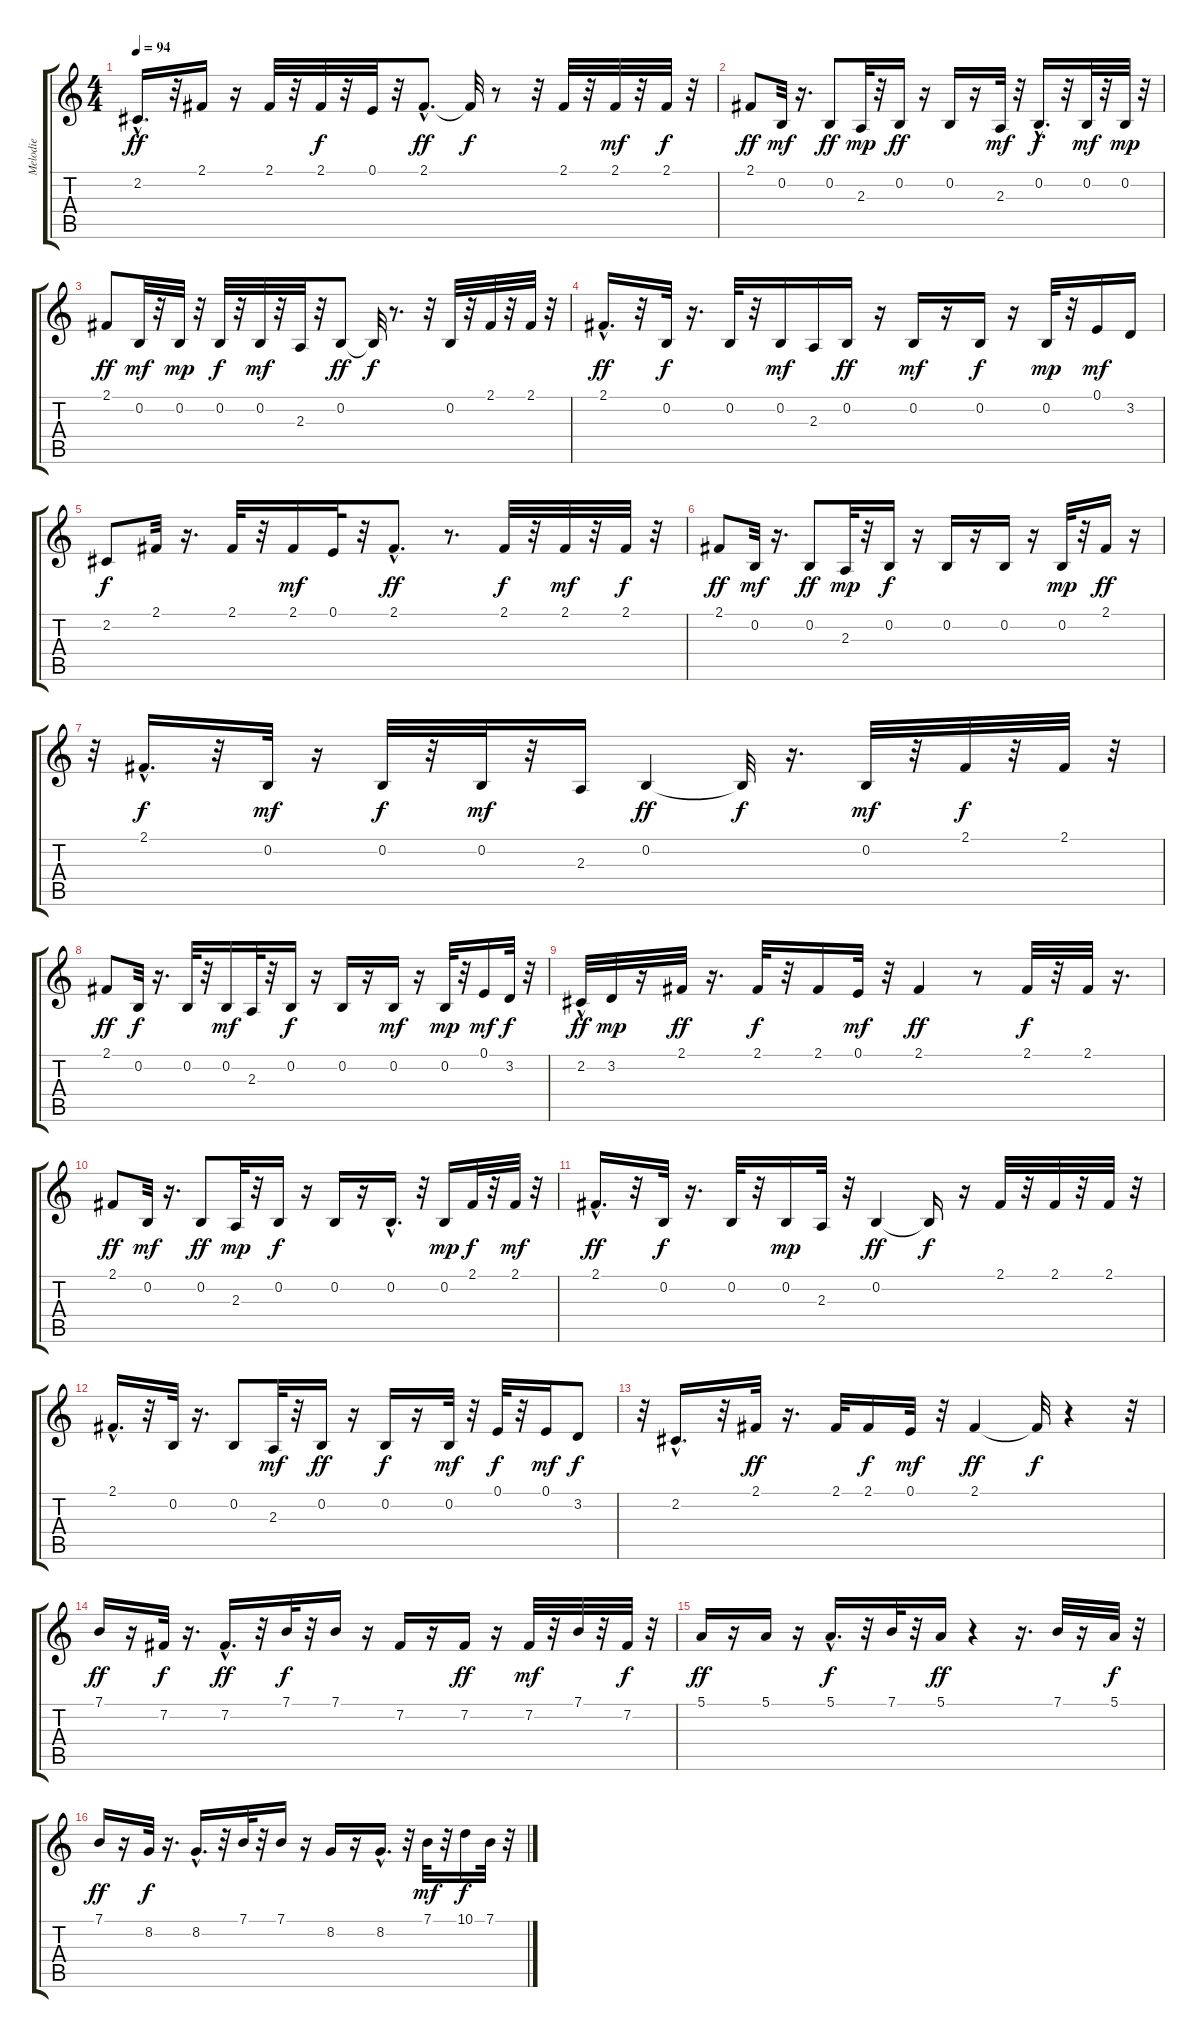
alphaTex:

\track ("Melodie" "Melodie") {instrument altosax}
\staff {score tabs}
\tuning (E4 B3 G3 D3 A2 E2) {hide}
\ts (4 4)
\tempo 94
\clef g2
\ks c
2.2{hac}.16{d dy ff} r.32 2.1.16 r.16 2.1.32 r.32 2.1.32{dy f} r.32 0.1.32 r.32 2.1{hac}.8{d dy ff} 2.1{t}.32{dy f} r.8 r.32 2.1.32 r.32 2.1.32{dy mf} r.32 2.1.32{dy f} r.32 |
2.1.8{dy ff} 0.2.32{dy mf} r.16{d} 0.2.8{dy ff} 2.3.32{dy mp} r.32 0.2.16{dy ff} r.16 0.2.16 r.16 2.3.32{dy mf} r.32 0.2{hac}.16{d dy f} r.32 0.2.32{dy mf} r.32 0.2.32{dy mp} r.32 |
2.1.8{dy ff} 0.2.32{dy mf} r.32 0.2.32{dy mp} r.32 0.2.32{dy f} r.32 0.2.32{dy mf} r.32 2.3.32 r.32 0.2.8{dy ff} 0.2{t}.32{dy f} r.8{d} r.32 0.2.32 r.32 2.1.32 r.32 2.1.32 r.32 |
2.1{hac}.16{d dy ff} r.32 0.2.32{dy f} r.16{d} 0.2.32 r.32 0.2.16{dy mf} 2.3.16 0.2.16{dy ff} r.16 0.2.16{dy mf} r.16 0.2.16{dy f} r.16 0.2.32{dy mp} r.32 0.1.16{dy mf} 3.2.16 |
2.2.8{dy f} 2.1.32 r.16{d} 2.1.32 r.32 2.1.16{dy mf} 0.1.32 r.32 2.1{hac}.8{d dy ff} r.8{d} 2.1.32{dy f} r.32 2.1.32{dy mf} r.32 2.1.32{dy f} r.32 |
2.1.8{dy ff} 0.2.32{dy mf} r.16{d} 0.2.8{dy ff} 2.3.32{dy mp} r.32 0.2.16{dy f} r.16 0.2.16 r.16 0.2.16 r.16 0.2.32{dy mp} r.32 2.1.16{dy ff} r.16 |
r.32 2.1{hac}.16{d dy f} r.32 0.2.32{dy mf} r.16 0.2.32{dy f} r.32 0.2.32{dy mf} r.32 2.3.16 0.2.4{dy ff} 0.2{t}.32{dy f} r.16{d} 0.2.32{dy mf} r.32 2.1.32{dy f} r.32 2.1.32 r.32 |
2.1.8{dy ff} 0.2.32{dy f} r.16{d} 0.2.32 r.32 0.2.16{dy mf} 2.3.32 r.32 0.2.16{dy f} r.16 0.2.16 r.16 0.2.16{dy mf} r.16 0.2.32{dy mp} r.32 0.1.16{dy mf} 3.2.32{dy f} r.32 |
2.2{hac}.32{dy ff} 3.2.32{dy mp} r.16 2.1.32{dy ff} r.16{d} 2.1.32{dy f} r.32 2.1.16 0.1.32{dy mf} r.32 2.1.4{dy ff} r.8 2.1.32{dy f} r.32 2.1.32 r.16{d} |
2.1.8{dy ff} 0.2.32{dy mf} r.16{d} 0.2.8{dy ff} 2.3.32{dy mp} r.32 0.2.16{dy f} r.16 0.2.16 r.16 0.2{hac}.16{d} r.32 0.2.16{dy mp} 2.1.32{dy f} r.32 2.1.32{dy mf} r.32 |
2.1{hac}.16{d dy ff} r.32 0.2.32{dy f} r.16{d} 0.2.32 r.32 0.2.16{dy mp} 2.3.32 r.32 0.2.4{dy ff} 0.2{t}.16{dy f} r.16 2.1.32 r.32 2.1.32 r.32 2.1.32 r.32 |
2.1{hac}.16{d} r.32 0.2.32 r.16{d} 0.2.8 2.3.32{dy mf} r.32 0.2.16{dy ff} r.16 0.2.16{dy f} r.16 0.2.32{dy mf} r.32 0.1.32{dy f} r.32 0.1.16{dy mf} 3.2.8{dy f} |
r.32 2.2{hac}.16{d} r.32 2.1.32{dy ff} r.16{d} 2.1.32 2.1.16{dy f} 0.1.32{dy mf} r.32 2.1.4{dy ff} 2.1{t}.32{dy f} r.4 r.32 |
7.1.16{dy ff} r.16 7.2.32{dy f} r.16{d} 7.2{hac}.16{d dy ff} r.32 7.1.32{dy f} r.32 7.1.16 r.16 7.2.16 r.16 7.2.16{dy ff} r.16 7.2.32{dy mf} r.32 7.1.32 r.32 7.2.32{dy f} r.32 |
5.1.16{dy ff} r.16 5.1.16 r.16 5.1{hac}.16{d dy f} r.32 7.1.32 r.32 5.1.16{dy ff} r.4 r.16{d} 7.1.32 r.16 5.1.32{dy f} r.32 |
7.1.16{dy ff} r.16 8.2.32{dy f} r.16{d} 8.2{hac}.16{d} r.32 7.1.32 r.32 7.1.16 r.16 8.2.16 r.16 8.2{hac}.16{d} r.32 7.1.32{dy mf} r.32 10.1.16{dy f} 7.1.32 r.32
